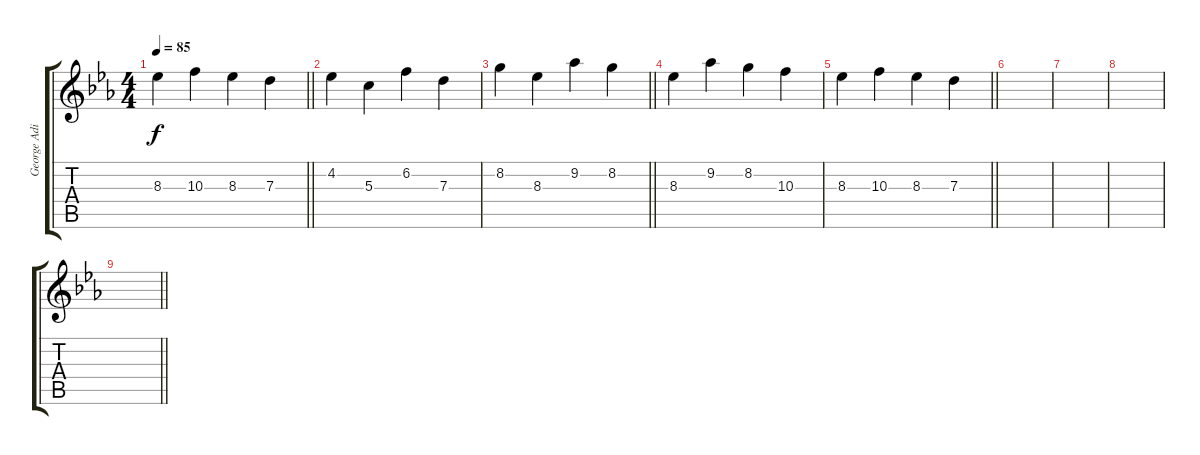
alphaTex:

\track ("George Aditional" "George Adi") {instrument acousticguitarnylon}
\staff {score tabs}
\tuning (E4 B3 G3 D3 A2 E2) {hide}
\ts (4 4)
\tempo 85
\clef g2
\barLineRight lightlight
\ks cminor
8.3.4{dy f} 10.3.4 8.3.4 7.3.4 |
4.2.4 5.3.4 6.2.4 7.3.4 |
\barLineRight lightlight
8.2.4 8.3.4 9.2.4 8.2.4 |
8.3.4 9.2.4 8.2.4 10.3.4 |
\barLineRight lightlight
8.3.4 10.3.4 8.3.4 7.3.4 |
|
|
|
\barLineRight lightlight
